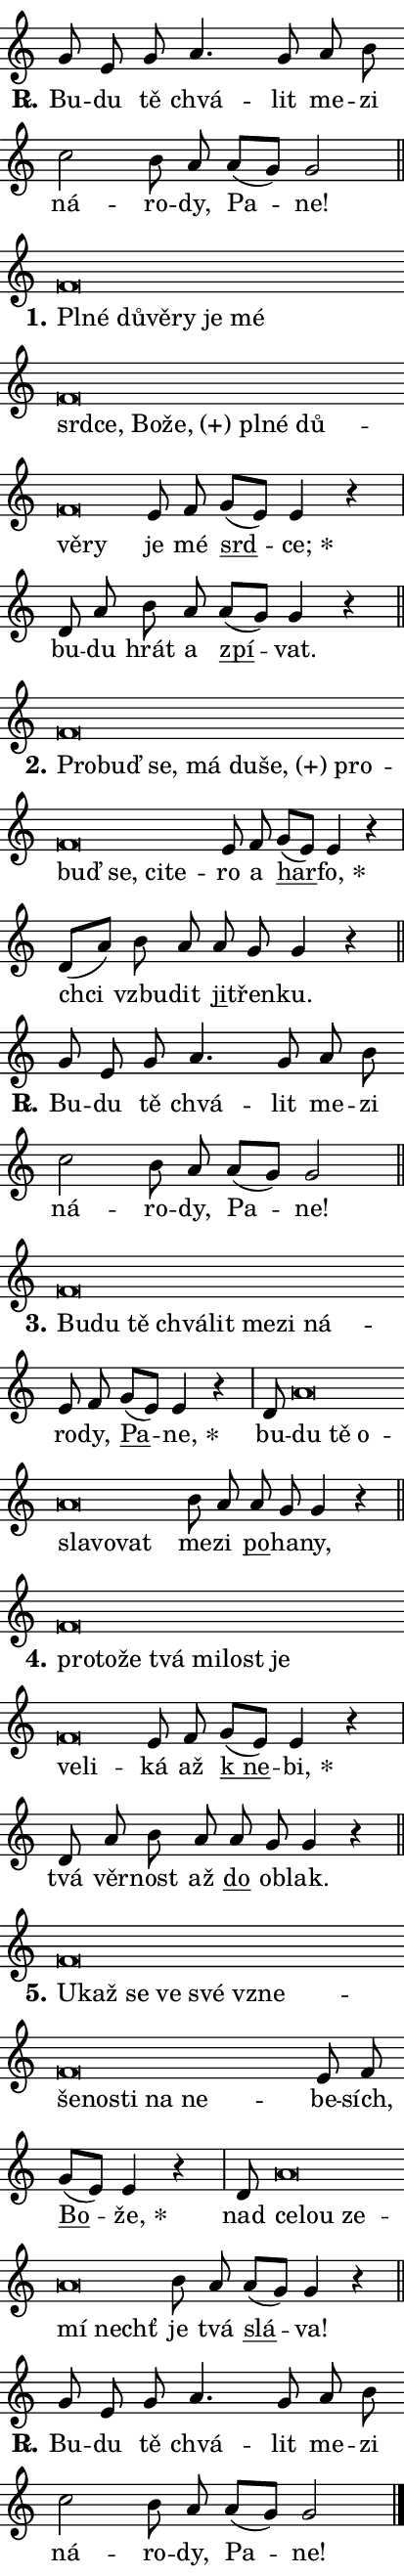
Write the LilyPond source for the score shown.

\version "2.22.1"
\header { tagline = "" }
\paper {
  indent = 0\cm
  top-margin = 0\cm
  right-margin = 0\cm
  bottom-margin = 0\cm
  left-margin = 0\cm
  paper-width = 7\cm
  page-breaking = #ly:one-page-breaking
  system-system-spacing.basic-distance = #11
  score-system-spacing.basic-distance = #11
  ragged-last = ##f
}


%% Author: Thomas Morley
%% https://lists.gnu.org/archive/html/lilypond-user/2020-05/msg00002.html
#(define (line-position grob)
"Returns position of @var[grob} in current system:
   @code{'start}, if at first time-step
   @code{'end}, if at last time-step
   @code{'middle} otherwise
"
  (let* ((col (ly:item-get-column grob))
         (ln (ly:grob-object col 'left-neighbor))
         (rn (ly:grob-object col 'right-neighbor))
         (col-to-check-left (if (ly:grob? ln) ln col))
         (col-to-check-right (if (ly:grob? rn) rn col))
         (break-dir-left
           (and
             (ly:grob-property col-to-check-left 'non-musical #f)
             (ly:item-break-dir col-to-check-left)))
         (break-dir-right
           (and
             (ly:grob-property col-to-check-right 'non-musical #f)
             (ly:item-break-dir col-to-check-right))))
        (cond ((eqv? 1 break-dir-left) 'start)
              ((eqv? -1 break-dir-right) 'end)
              (else 'middle))))

#(define (tranparent-at-line-position vctor)
  (lambda (grob)
  "Relying on @code{line-position} select the relevant enry from @var{vctor}.
Used to determine transparency,"
    (case (line-position grob)
      ((end) (not (vector-ref vctor 0)))
      ((middle) (not (vector-ref vctor 1)))
      ((start) (not (vector-ref vctor 2))))))

noteHeadBreakVisibility =
#(define-music-function (break-visibility)(vector?)
"Makes @code{NoteHead}s transparent relying on @var{break-visibility}"
#{
  \override NoteHead.transparent =
    #(tranparent-at-line-position break-visibility)
#})

#(define delete-ledgers-for-transparent-note-heads
  (lambda (grob)
    "Reads whether a @code{NoteHead} is transparent.
If so this @code{NoteHead} is removed from @code{'note-heads} from
@var{grob}, which is supposed to be @code{LedgerLineSpanner}.
As a result ledgers are not printed for this @code{NoteHead}"
    (let* ((nhds-array (ly:grob-object grob 'note-heads))
           (nhds-list
             (if (ly:grob-array? nhds-array)
                 (ly:grob-array->list nhds-array)
                 '()))
           ;; Relies on the transparent-property being done before
           ;; Staff.LedgerLineSpanner.after-line-breaking is executed.
           ;; This is fragile ...
           (to-keep
             (remove
               (lambda (nhd)
                 (ly:grob-property nhd 'transparent #f))
               nhds-list)))
      ;; TODO find a better method to iterate over grob-arrays, similiar
      ;; to filter/remove etc for lists
      ;; For now rebuilt from scratch
      (set! (ly:grob-object grob 'note-heads)  '())
      (for-each
        (lambda (nhd)
          (ly:pointer-group-interface::add-grob grob 'note-heads nhd))
        to-keep))))

hideNotes = {
  \noteHeadBreakVisibility #begin-of-line-visible
}
unHideNotes = {
  \noteHeadBreakVisibility #all-visible
}

% work-around for resetting accidentals
% https://lilypond.org/doc/v2.23/Documentation/notation/displaying-rhythms#unmetered-music
cadenzaMeasure = {
  \cadenzaOff
  \partial 1024 s1024
  \cadenzaOn
}

#(define-markup-command (accent layout props text) (markup?)
  "Underline accented syllable"
  (interpret-markup layout props
    #{\markup \override #'(offset . 4.3) \underline { #text }#}))

responsum = \markup \concat {
  "R" \hspace #-1.05 \path #0.1 #'((moveto 0 0.07) (lineto 0.9 0.8)) \hspace #0.05 "."
}

\layout {
    \context {
        \Staff
        \remove "Time_signature_engraver"
        \override LedgerLineSpanner.after-line-breaking = #delete-ledgers-for-transparent-note-heads
    }
    \context {
        \Voice {
            \override NoteHead.output-attributes = #'((class . "notehead"))
            \override Hairpin.height = #0.55
        }
    }
    \context {
        \Lyrics {
            \override StanzaNumber.output-attributes = #'((class . "stanzanumber"))
            \override LyricSpace.minimum-distance = #0.9
            \override LyricText.font-name = #"TeX Gyre Schola"
            \override LyricText.font-size = 1
            \override StanzaNumber.font-name = #"TeX Gyre Schola Bold"
            \override StanzaNumber.font-size = 1
        }
    }
}

% magnetic-lyrics.ily
%
%   written by
%     Jean Abou Samra <jean@abou-samra.fr>
%     Werner Lemberg <wl@gnu.org>
%
%   adapted by
%     Jiri Hon <jiri.hon@gmail.com>
%
% Version 2022-Apr-15

% https://www.mail-archive.com/lilypond-user@gnu.org/msg149350.html

#(define (Left_hyphen_pointer_engraver context)
   "Collect syllable-hyphen-syllable occurrences in lyrics and store
them in properties.  This engraver only looks to the left.  For
example, if the lyrics input is @code{foo -- bar}, it does the
following.

@itemize @bullet
@item
Set the @code{text} property of the @code{LyricHyphen} grob between
@q{foo} and @q{bar} to @code{foo}.

@item
Set the @code{left-hyphen} property of the @code{LyricText} grob with
text @q{foo} to the @code{LyricHyphen} grob between @q{foo} and
@q{bar}.
@end itemize

Use this auxiliary engraver in combination with the
@code{lyric-@/text::@/apply-@/magnetic-@/offset!} hook."
   (let ((hyphen #f)
         (text #f))
     (make-engraver
      (acknowledgers
       ((lyric-syllable-interface engraver grob source-engraver)
        (set! text grob)))
      (end-acknowledgers
       ((lyric-hyphen-interface engraver grob source-engraver)
        ;(when (not (grob::has-interface grob 'lyric-space-interface))
          (set! hyphen grob)));)
      ((stop-translation-timestep engraver)
       (when (and text hyphen)
         (ly:grob-set-object! text 'left-hyphen hyphen))
       (set! text #f)
       (set! hyphen #f)))))

#(define (lyric-text::apply-magnetic-offset! grob)
   "If the space between two syllables is less than the value in
property @code{LyricText@/.details@/.squash-threshold}, move the right
syllable to the left so that it gets concatenated with the left
syllable.

Use this function as a hook for
@code{LyricText@/.after-@/line-@/breaking} if the
@code{Left_@/hyphen_@/pointer_@/engraver} is active."
   (let ((hyphen (ly:grob-object grob 'left-hyphen #f)))
     (when hyphen
       (let ((left-text (ly:spanner-bound hyphen LEFT)))
         (when (grob::has-interface left-text 'lyric-syllable-interface)
           (let* ((common (ly:grob-common-refpoint grob left-text X))
                  (this-x-ext (ly:grob-extent grob common X))
                  (left-x-ext
                   (begin
                     ;; Trigger magnetism for left-text.
                     (ly:grob-property left-text 'after-line-breaking)
                     (ly:grob-extent left-text common X)))
                  ;; `delta` is the gap width between two syllables.
                  (delta (- (interval-start this-x-ext)
                            (interval-end left-x-ext)))
                  (details (ly:grob-property grob 'details))
                  (threshold (assoc-get 'squash-threshold details 0.2)))
             (when (< delta threshold)
               (let* (;; We have to manipulate the input text so that
                      ;; ligatures crossing syllable boundaries are not
                      ;; disabled.  For languages based on the Latin
                      ;; script this is essentially a beautification.
                      ;; However, for non-Western scripts it can be a
                      ;; necessity.
                      (lt (ly:grob-property left-text 'text))
                      (rt (ly:grob-property grob 'text))
                      (is-space (grob::has-interface hyphen 'lyric-space-interface))
                      (space (if is-space " " ""))
                      (space-markup (grob-interpret-markup grob " "))
                      (space-size (interval-length (ly:stencil-extent space-markup X)))
                      (extra-delta (if is-space space-size 0))
                      ;; Append new syllable.
                      (ltrt-space (if (and (string? lt) (string? rt))
                                (string-append lt space rt)
                                (make-concat-markup (list lt space rt))))
                      ;; Right-align `ltrt` to the right side.
                      (ltrt-space-markup (grob-interpret-markup
                               grob
                               (make-translate-markup
                                (cons (interval-length this-x-ext) 0)
                                (make-right-align-markup ltrt-space)))))
                 (begin
                   ;; Don't print `left-text`.
                   (ly:grob-set-property! left-text 'stencil #f)
                   ;; Set text and stencil (which holds all collected
                   ;; syllables so far) and shift it to the left.
                   (ly:grob-set-property! grob 'text ltrt-space)
                   (ly:grob-set-property! grob 'stencil ltrt-space-markup)
                   (ly:grob-translate-axis! grob (- (- delta extra-delta)) X))))))))))


#(define (lyric-hyphen::displace-bounds-first grob)
   ;; Make very sure this callback isn't triggered too early.
   (let ((left (ly:spanner-bound grob LEFT))
         (right (ly:spanner-bound grob RIGHT)))
     (ly:grob-property left 'after-line-breaking)
     (ly:grob-property right 'after-line-breaking)
     (ly:lyric-hyphen::print grob)))

squashThreshold = #0.4

\layout {
  \context {
    \Lyrics
    \consists #Left_hyphen_pointer_engraver
    \override LyricText.after-line-breaking =
      #lyric-text::apply-magnetic-offset!
    \override LyricHyphen.stencil = #lyric-hyphen::displace-bounds-first
    \override LyricText.details.squash-threshold = \squashThreshold
    \override LyricHyphen.minimum-distance = 0
    \override LyricHyphen.minimum-length = \squashThreshold
  }
}

squash = \override LyricText.details.squash-threshold = 9999
unSquash = \override LyricText.details.squash-threshold = \squashThreshold

left = \override LyricText.self-alignment-X = #LEFT
unLeft = \revert LyricText.self-alignment-X

starOffset = #(lambda (grob) 
                (let ((x_offset (ly:self-alignment-interface::aligned-on-x-parent grob)))
                  (if (= x_offset 0) 0 (+ x_offset 1.2))))

star = #(define-music-function (syllable)(string?)
"Append star separator at the end of a syllable"
#{
  \once \override LyricText.X-offset = #starOffset
  \lyricmode { \markup {
    #syllable
    \override #'((font-name . "TeX Gyre Schola Bold")) \hspace #0.2 \lower #0.65 \larger "*"
  } }
#})

starAccent = #(define-music-function (syllable)(string?)
"Append star separator at the end of a syllable and make accent"
#{
  \once \override LyricText.X-offset = #starOffset
  \lyricmode { \markup {
    \accent #syllable
    \override #'((font-name . "TeX Gyre Schola Bold")) \hspace #0.2 \lower #0.65 \larger "*"
  } }
#})

breath = #(define-music-function (syllable)(string?)
"Append breathing indicator at the end of a syllable"
#{
  \lyricmode { \markup { #syllable "+" } }
#})

optionalBreath = #(define-music-function (syllable)(string?)
"Append optional breathing indicator at the end of a syllable"
#{
  \lyricmode { \markup { #syllable "(+)" } }
#})


\score {
    <<
        \new Voice = "melody" { \cadenzaOn \key c \major \relative { g'8 e g a4. g8 a b \bar "" c2 b8 a a[( g)] g2 \cadenzaMeasure \bar "||" \break }
\relative { f'\breve*1/16 \hideNotes \breve*1/16 \bar "" \breve*1/16 \bar "" \breve*1/16 \bar "" \breve*1/16 \bar "" \breve*1/16 \bar "" \breve*1/16 \bar "" \breve*1/16 \bar "" \breve*1/16 \bar "" \breve*1/16 \bar "" \breve*1/16 \bar "" \breve*1/16 \bar "" \breve*1/16 \bar "" \breve*1/16 \bar "" \breve*1/16 \breve*1/16 \bar "" \unHideNotes e8 f \bar "" g[( e)] e4 r \cadenzaMeasure \bar "|" d8 a'8 b8 a \bar "" a[( g)] g4 r \cadenzaMeasure \bar "||" \break }
\relative { f'\breve*1/16 \hideNotes \breve*1/16 \bar "" \breve*1/16 \bar "" \breve*1/16 \bar "" \breve*1/16 \bar "" \breve*1/16 \bar "" \breve*1/16 \bar "" \breve*1/16 \bar "" \breve*1/16 \bar "" \breve*1/16 \breve*1/16 \bar "" \unHideNotes e8 f \bar "" g[( e)] e4 r \cadenzaMeasure \bar "|" d8[( a')] b8 a \bar "" a g g4 r \cadenzaMeasure \bar "||" \break }
\relative { g'8 e g a4. g8 a b \bar "" c2 b8 a a[( g)] g2 \cadenzaMeasure \bar "||" \break }
\relative { f'\breve*1/16 \hideNotes \breve*1/16 \bar "" \breve*1/16 \bar "" \breve*1/16 \bar "" \breve*1/16 \bar "" \breve*1/16 \bar "" \breve*1/16 \breve*1/16 \bar "" \unHideNotes e8 f \bar "" g[( e)] e4 r \cadenzaMeasure \bar "|" d8 a'\breve*1/16 \hideNotes \breve*1/16 \bar "" \breve*1/16 \bar "" \breve*1/16 \bar "" \breve*1/16 \breve*1/16 \bar "" \unHideNotes b8 a \bar "" a g g4 r \cadenzaMeasure \bar "||" \break }
\relative { f'\breve*1/16 \hideNotes \breve*1/16 \bar "" \breve*1/16 \bar "" \breve*1/16 \bar "" \breve*1/16 \bar "" \breve*1/16 \bar "" \breve*1/16 \bar "" \breve*1/16 \breve*1/16 \bar "" \unHideNotes e8 f \bar "" g[( e)] e4 r \cadenzaMeasure \bar "|" d8 a'8 b8 a \bar "" a g g4 r \cadenzaMeasure \bar "||" \break }
\relative { f'\breve*1/16 \hideNotes \breve*1/16 \bar "" \breve*1/16 \bar "" \breve*1/16 \bar "" \breve*1/16 \bar "" \breve*1/16 \bar "" \breve*1/16 \bar "" \breve*1/16 \bar "" \breve*1/16 \bar "" \breve*1/16 \breve*1/16 \bar "" \unHideNotes e8 f \bar "" g[( e)] e4 r \cadenzaMeasure \bar "|" d8 a'\breve*1/16 \hideNotes \breve*1/16 \bar "" \breve*1/16 \bar "" \breve*1/16 \breve*1/16 \bar "" \unHideNotes b8 a \bar "" a[( g)] g4 r \cadenzaMeasure \bar "||" \break }
\relative { g'8 e g a4. g8 a b \bar "" c2 b8 a a[( g)] g2 \cadenzaMeasure \bar "||" \break } \bar "|." }
        \new Lyrics \lyricsto "melody" { \lyricmode { \set stanza = \responsum
Bu -- du tě chvá -- lit me -- zi ná -- ro -- dy, Pa -- ne!
\set stanza = "1."
\left Pl -- \squash né dů -- vě -- ry je mé srd -- ce, Bo -- \optionalBreath že, pl -- né dů -- vě -- ry \unLeft \unSquash je mé \markup \accent srd -- \star ce; bu -- du hrát a \markup \accent zpí -- vat.
\set stanza = "2."
\left Pro -- \squash buď se, má du -- \optionalBreath še, pro -- buď se, ci -- te -- \unLeft \unSquash ro a \markup \accent har -- \star fo, chci vzbu -- dit \markup \accent ji -- třen -- ku.
\set stanza = \responsum
Bu -- du tě chvá -- lit me -- zi ná -- ro -- dy, Pa -- ne!
\set stanza = "3."
\left Bu -- \squash du tě chvá -- lit me -- zi ná -- \unLeft \unSquash ro -- dy, \markup \accent Pa -- \star ne, bu -- \left du \squash tě o -- sla -- vo -- vat \unLeft \unSquash me -- zi \markup \accent po -- ha -- ny,
\set stanza = "4."
\left pro -- \squash to -- že tvá mi -- lost je ve -- li -- \unLeft \unSquash ká až \markup \accent "k ne" -- \star bi, tvá věr -- nost až \markup \accent do ob -- lak.
\set stanza = "5."
\left U -- \squash kaž se ve své vzne -- še -- no -- sti na ne -- \unLeft \unSquash be -- sích, \markup \accent Bo -- \star že, nad \left ce -- \squash lou ze -- mí nechť \unLeft \unSquash je tvá \markup \accent slá -- va!
\set stanza = \responsum
Bu -- du tě chvá -- lit me -- zi ná -- ro -- dy, Pa -- ne! } }
    >>
    \layout {}
}
